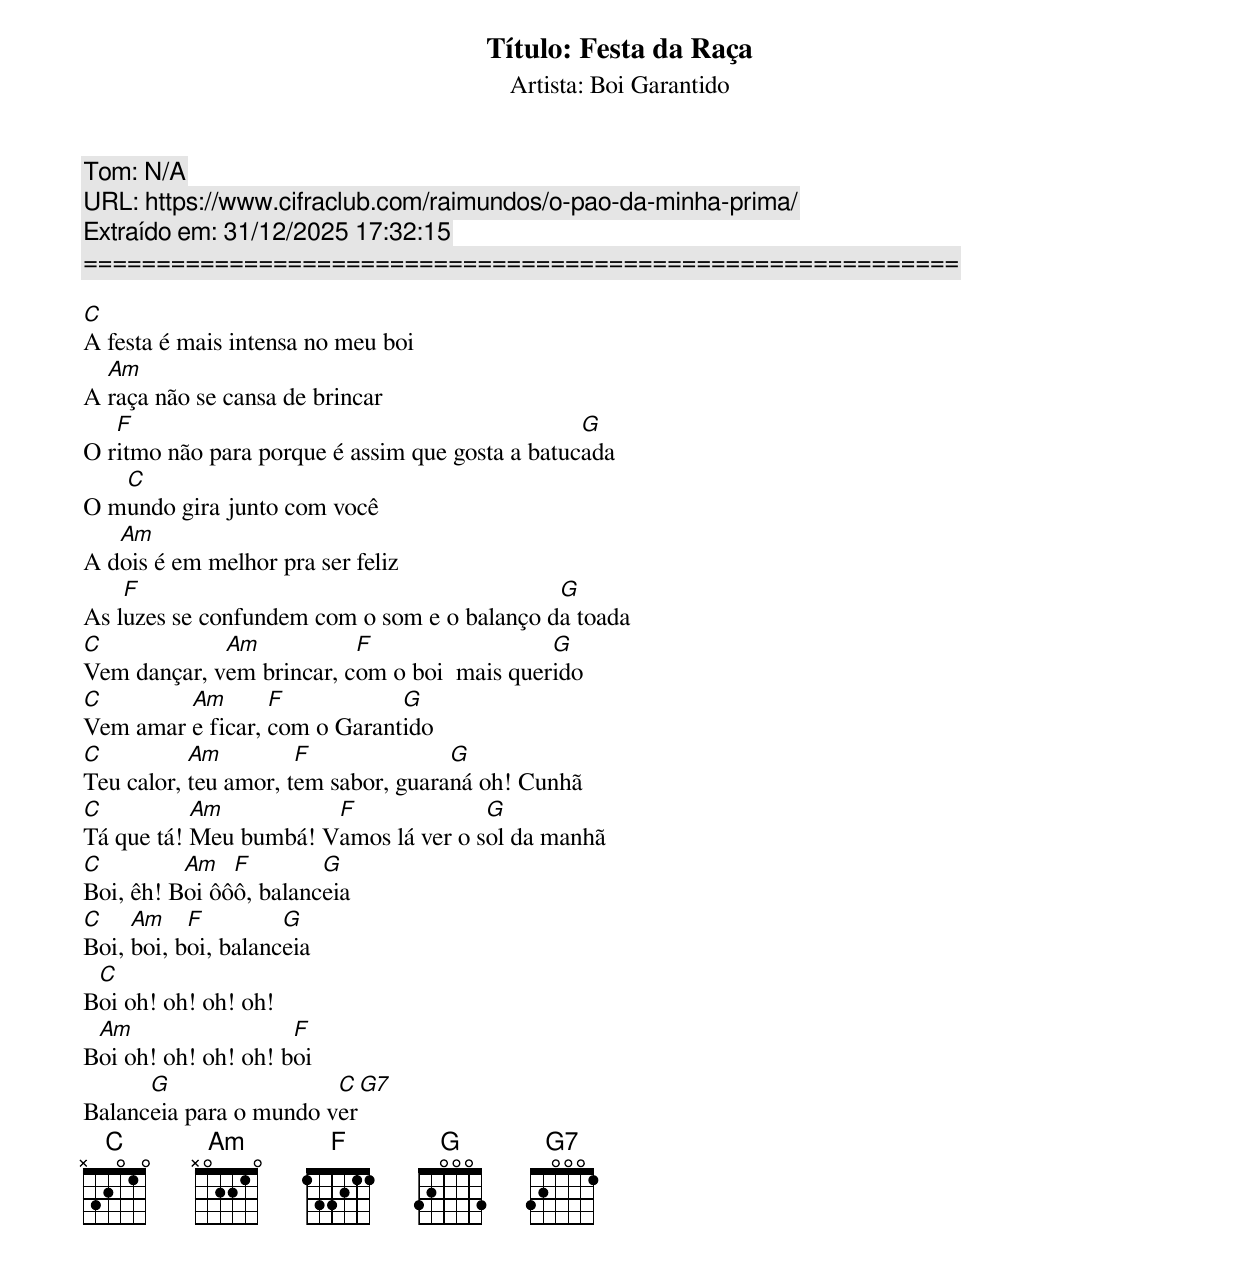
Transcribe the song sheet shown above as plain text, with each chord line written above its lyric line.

Título: Festa da Raça
Artista: Boi Garantido
Tom: N/A
URL: https://www.cifraclub.com/raimundos/o-pao-da-minha-prima/
Extraído em: 31/12/2025 17:32:15
============================================================

C
A festa é mais intensa no meu boi
  Am
A raça não se cansa de brincar
   F                                             G
O ritmo não para porque é assim que gosta a batucada
   C
O mundo gira junto com você
   Am
A dois é em melhor pra ser feliz
    F                                        G
As luzes se confundem com o som e o balanço da toada
C            Am           F                  G
Vem dançar, vem brincar, com o boi  mais querido
C        Am       F           G
Vem amar e ficar, com o Garantido
C          Am         F              G
Teu calor, teu amor, tem sabor, guaraná oh! Cunhã
C          Am          F              G
Tá que tá! Meu bumbá! Vamos lá ver o sol da manhã
C         Am   F        G
Boi, êh! Boi ôôô, balanceia
C    Am    F         G
Boi, boi, boi, balanceia
 C
Boi oh! oh! oh! oh!
 Am                  F
Boi oh! oh! oh! oh! boi
      G                 C      G7
Balanceia para o mundo ver
